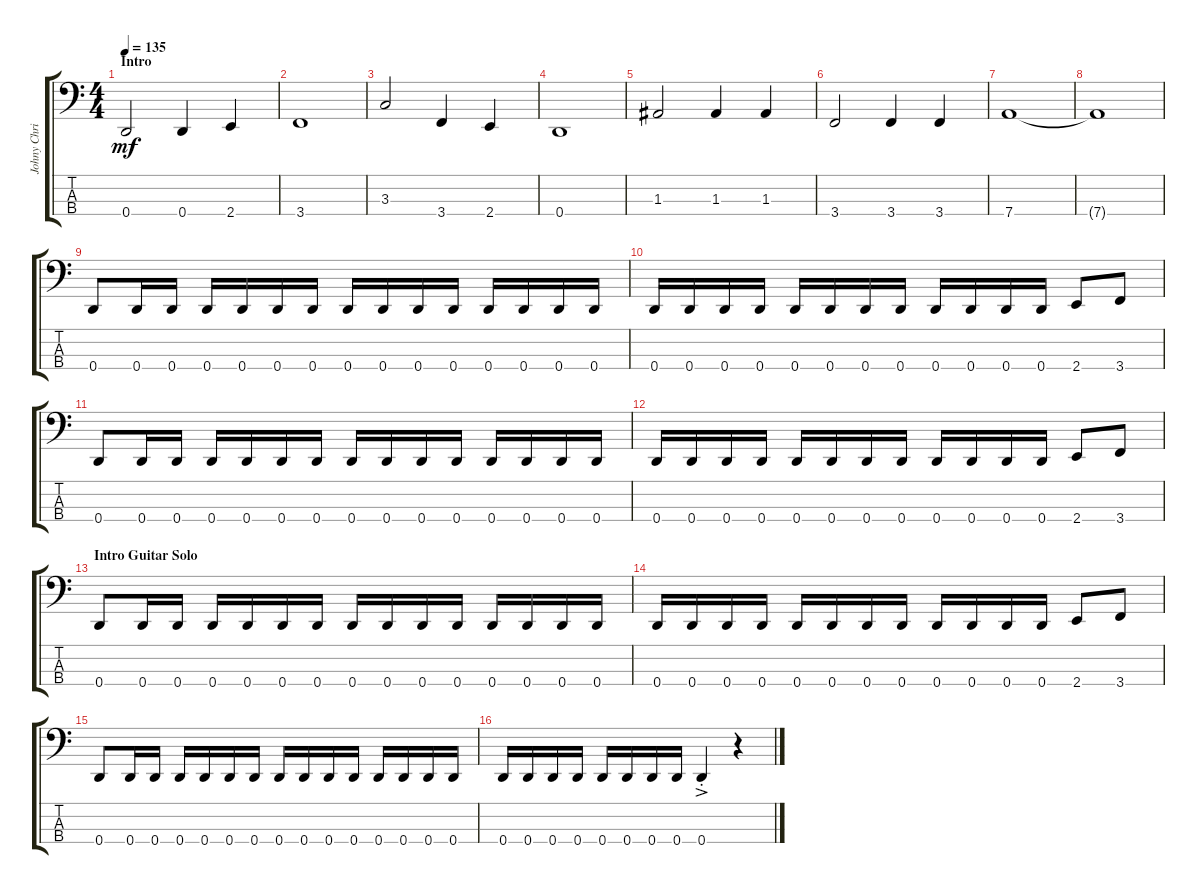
\track ("Johny Christ" "Johny Chri") {instrument electricbassfinger}
\staff {score tabs}
\tuning (G2 D2 A1 D1) {hide}
\ts (4 4)
\section ("" "Intro")
\tempo 135
\clef f4
\ks c
0.4.2{dy mf instrument electricbassfinger} 0.4.4 2.4.4 |
3.4.1 |
3.3.2 3.4.4 2.4.4 |
0.4.1 |
1.3.2 1.3.4 1.3.4 |
3.4.2 3.4.4 3.4.4 |
7.4.1 |
7.4{t}.1 |
\section ("" "")
0.4.8 0.4.16 0.4.16 0.4.16 0.4.16 0.4.16 0.4.16 0.4.16 0.4.16 0.4.16 0.4.16 0.4.16 0.4.16 0.4.16 0.4.16 |
0.4.16 0.4.16 0.4.16 0.4.16 0.4.16 0.4.16 0.4.16 0.4.16 0.4.16 0.4.16 0.4.16 0.4.16 2.4.8 3.4.8 |
0.4.8 0.4.16 0.4.16 0.4.16 0.4.16 0.4.16 0.4.16 0.4.16 0.4.16 0.4.16 0.4.16 0.4.16 0.4.16 0.4.16 0.4.16 |
0.4.16 0.4.16 0.4.16 0.4.16 0.4.16 0.4.16 0.4.16 0.4.16 0.4.16 0.4.16 0.4.16 0.4.16 2.4.8 3.4.8 |
\section ("" "Intro Guitar Solo")
0.4.8 0.4.16 0.4.16 0.4.16 0.4.16 0.4.16 0.4.16 0.4.16 0.4.16 0.4.16 0.4.16 0.4.16 0.4.16 0.4.16 0.4.16 |
0.4.16 0.4.16 0.4.16 0.4.16 0.4.16 0.4.16 0.4.16 0.4.16 0.4.16 0.4.16 0.4.16 0.4.16 2.4.8 3.4.8 |
0.4.8 0.4.16 0.4.16 0.4.16 0.4.16 0.4.16 0.4.16 0.4.16 0.4.16 0.4.16 0.4.16 0.4.16 0.4.16 0.4.16 0.4.16 |
0.4.16 0.4.16 0.4.16 0.4.16 0.4.16 0.4.16 0.4.16 0.4.16 0.4{ac st}.4 r.4
